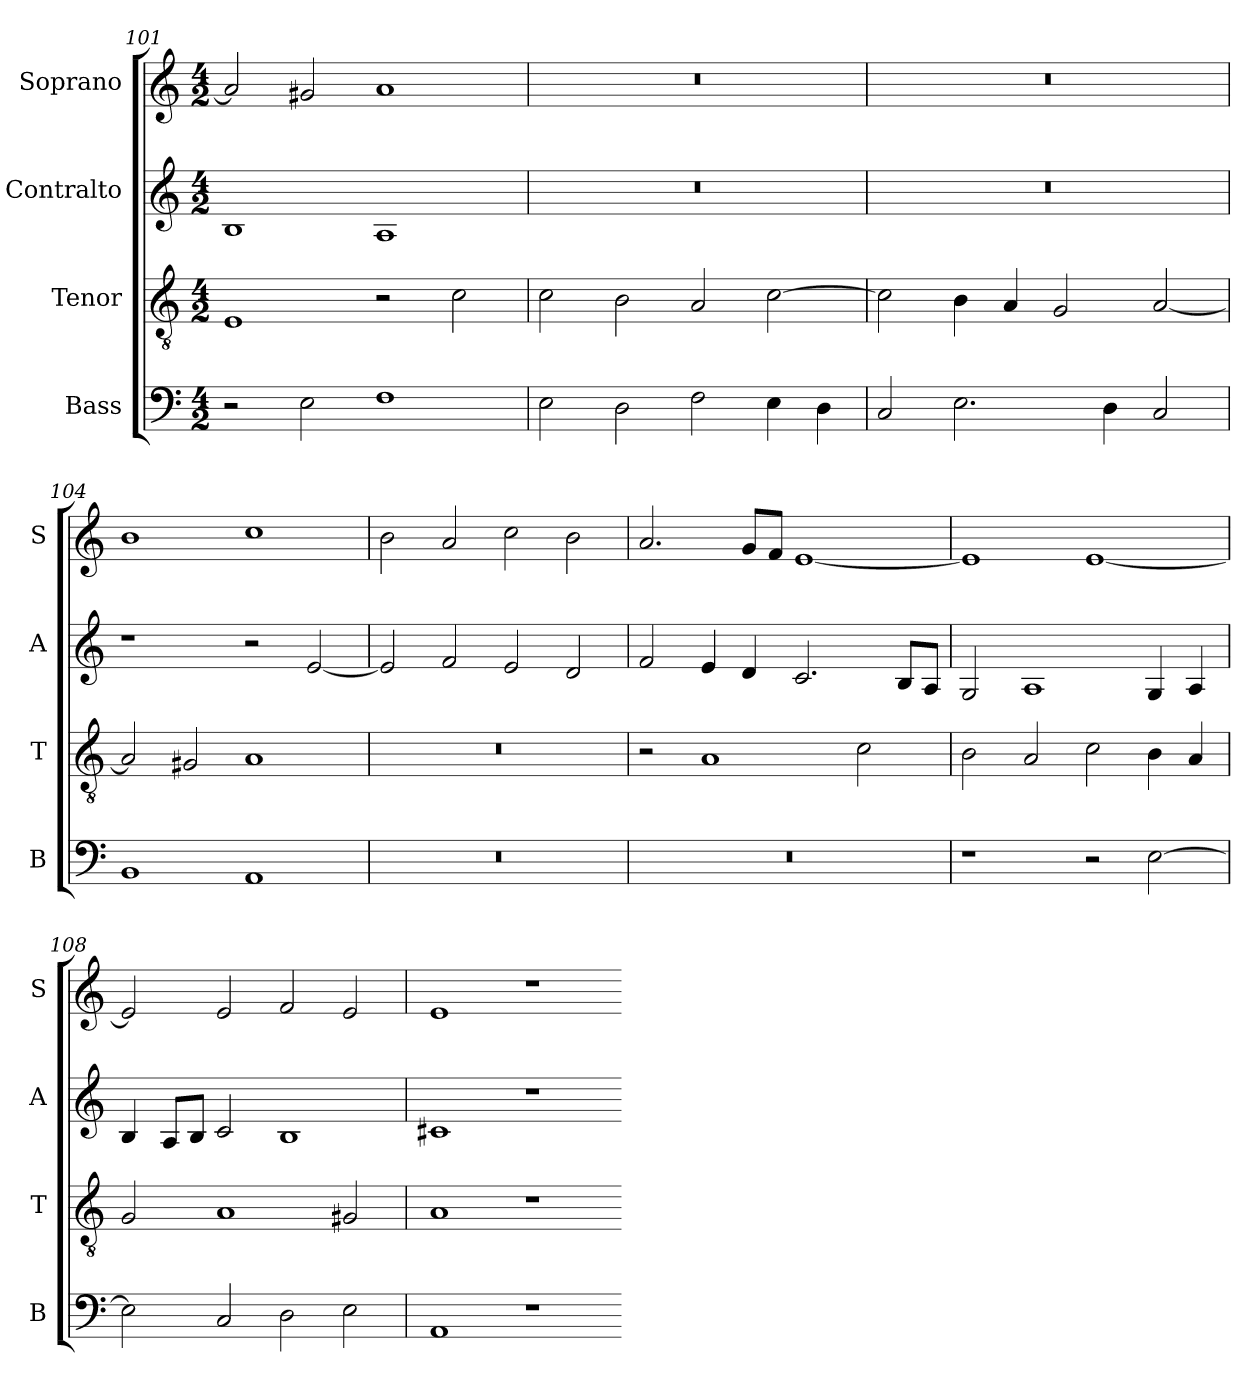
**kern	**kern	**kern	**kern
*part4	*part3	*part2	*part1
*staff4	*staff3	*staff2	*staff1
*I"Bass	*I"Tenor	*I"Contralto	*I"Soprano
*I'B	*I'T	*I'A	*I'S
*clefF4	*clefGv2	*clefG2	*clefG2
*k[]	*k[]	*k[]	*k[]
*A:aeo	*A:aeo	*A:aeo	*A:aeo
*M4/2	*M4/2	*M4/2	*M4/2
=101	=101	=101	=101
2r	1E	1B	2a]
2E	.	.	2g#X
1F	2r	1A	1a
.	2c	.	.
=102	=102	=102	=102
2E	2c	0r	0r
2D	2B	.	.
2F	2A	.	.
4E	[2c	.	.
4D	.	.	.
=103	=103	=103	=103
2C	2c]	0r	0r
2.E	4B	.	.
.	4A	.	.
.	2G	.	.
4D	.	.	.
2C	[2A	.	.
=104	=104	=104	=104
1BB	2A]	1r	1b
.	2G#X	.	.
1AA	1A	2r	1cc
.	.	[2e	.
=105	=105	=105	=105
0r	0r	2e]	2b
.	.	2f	2a
.	.	2e	2cc
.	.	2d	2b
=106	=106	=106	=106
0r	2r	2f	2.a
.	1A	4e	.
.	.	4d	8g/L
.	.	.	8f/J
.	.	2.c	[1e
.	2c	.	.
.	.	8B/L	.
.	.	8A/J	.
=107	=107	=107	=107
1r	2B	2G	1e]
.	2A	1A	.
2r	2c	.	[1e
[2E	4B	4G	.
.	4A	4A	.
=108	=108	=108	=108
2E]	2G	4B	2e]
.	.	8A/L	.
.	.	8B/J	.
2C	1A	2c	2e
2D	.	1B	2f
2E	2G#X	.	2e
=109	=109	=109	=109
1AA	1A	1c#X	1e
1r	1r	1r	1r
=-	=-	=-	=-
*-	*-	*-	*-
